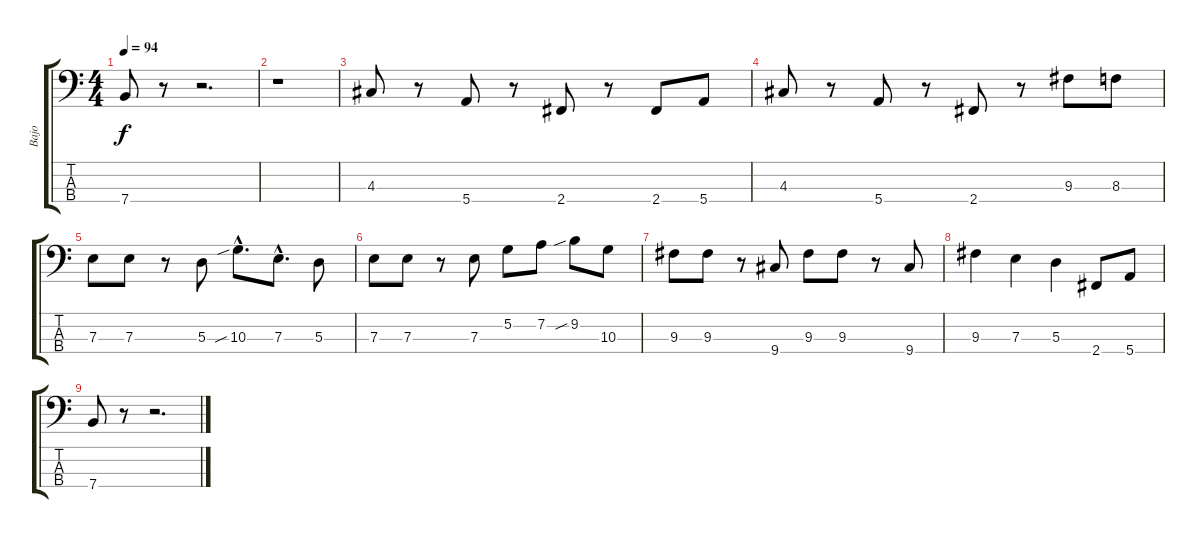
\track ("Bajo" "Bajo") {instrument electricbasspick}
\staff {score tabs}
\tuning (G2 D2 A1 E1) {hide}
\ts (4 4)
\tempo 94
\clef f4
\ks c
7.4.8{dy f} r.8 r.2{d} |
r.1 |
4.3.8 r.8 5.4.8 r.8 2.4.8 r.8 2.4.8 5.4.8 |
4.3.8 r.8 5.4.8 r.8 2.4.8 r.8 9.3.8 8.3.8 |
7.3.8 7.3.8 r.8 5.3.8 10.3{sib hac}.8{d} 7.3{hac}.8{d} 5.3.8 |
7.3.8 7.3.8 r.8 7.3.8 5.2.8 7.2.8 9.2{sib}.8 10.3.8 |
9.3.8 9.3.8 r.8 9.4.8 9.3.8 9.3.8 r.8 9.4.8 |
9.3.4 7.3.4 5.3.4 2.4.8 5.4.8 |
7.4.8 r.8 r.2{d}
